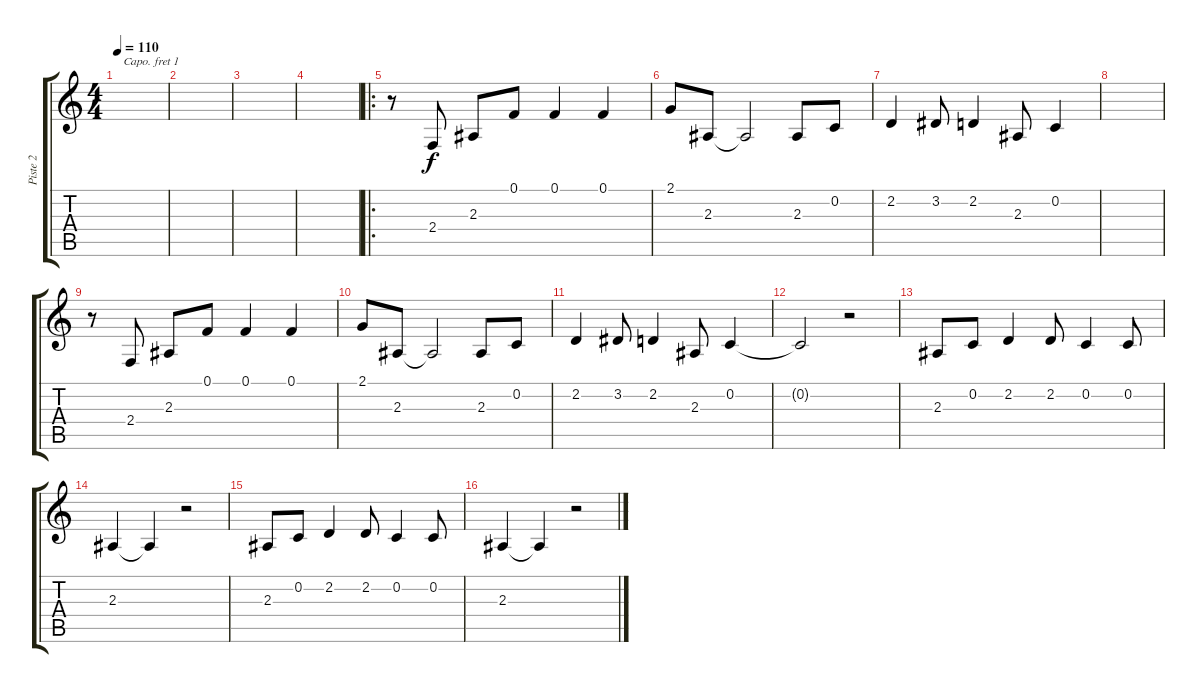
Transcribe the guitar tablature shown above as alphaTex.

\track ("Piste 2" "Piste 2") {instrument choiraahs}
\staff {score tabs}
\capo 1
\tuning (E4 B3 G3 D3 A2 E2) {hide}
\ts (4 4)
\tempo 110
\clef g2
\ks c
|
|
|
|
\ro
r.8 2.4.8 2.3.8 0.1.8 0.1.4 0.1.4 |
2.1.8 2.3.8 2.3{t}.2 2.3.8 0.2.8 |
2.2.4 3.2.8 2.2.4 2.3.8 0.2.4 |
|
r.8 2.4.8 2.3.8 0.1.8 0.1.4 0.1.4 |
2.1.8 2.3.8 2.3{t}.2 2.3.8 0.2.8 |
2.2.4 3.2.8 2.2.4 2.3.8 0.2.4 |
0.2{t}.2 r.2 |
2.3.8 0.2.8 2.2.4 2.2.8 0.2.4 0.2.8 |
2.3.4 2.3{t}.4 r.2 |
2.3.8 0.2.8 2.2.4 2.2.8 0.2.4 0.2.8 |
2.3.4 2.3{t}.4 r.2
